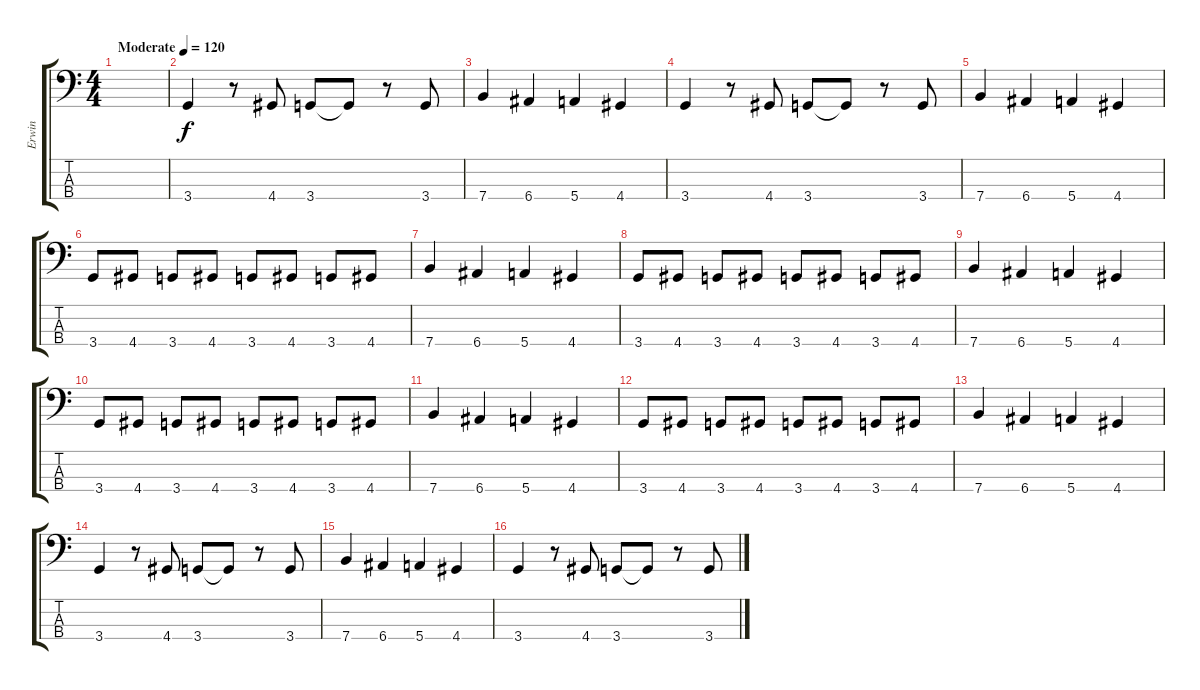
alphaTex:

\track ("Erwin" "Erwin") {instrument electricbassfinger}
\staff {score tabs}
\tuning (G2 D2 A1 E1) {hide}
\ts (4 4)
\tempo (120 "Moderate")
\clef f4
\ks c
|
3.4.4 r.8 4.4.8 3.4.8 3.4{t}.8 r.8 3.4.8 |
7.4.4 6.4.4 5.4.4 4.4.4 |
3.4.4 r.8 4.4.8 3.4.8 3.4{t}.8 r.8 3.4.8 |
7.4.4 6.4.4 5.4.4 4.4.4 |
3.4.8 4.4.8 3.4.8 4.4.8 3.4.8 4.4.8 3.4.8 4.4.8 |
7.4.4 6.4.4 5.4.4 4.4.4 |
3.4.8 4.4.8 3.4.8 4.4.8 3.4.8 4.4.8 3.4.8 4.4.8 |
7.4.4 6.4.4 5.4.4 4.4.4 |
3.4.8 4.4.8 3.4.8 4.4.8 3.4.8 4.4.8 3.4.8 4.4.8 |
7.4.4 6.4.4 5.4.4 4.4.4 |
3.4.8 4.4.8 3.4.8 4.4.8 3.4.8 4.4.8 3.4.8 4.4.8 |
7.4.4 6.4.4 5.4.4 4.4.4 |
3.4.4 r.8 4.4.8 3.4.8 3.4{t}.8 r.8 3.4.8 |
7.4.4 6.4.4 5.4.4 4.4.4 |
3.4.4 r.8 4.4.8 3.4.8 3.4{t}.8 r.8 3.4.8
